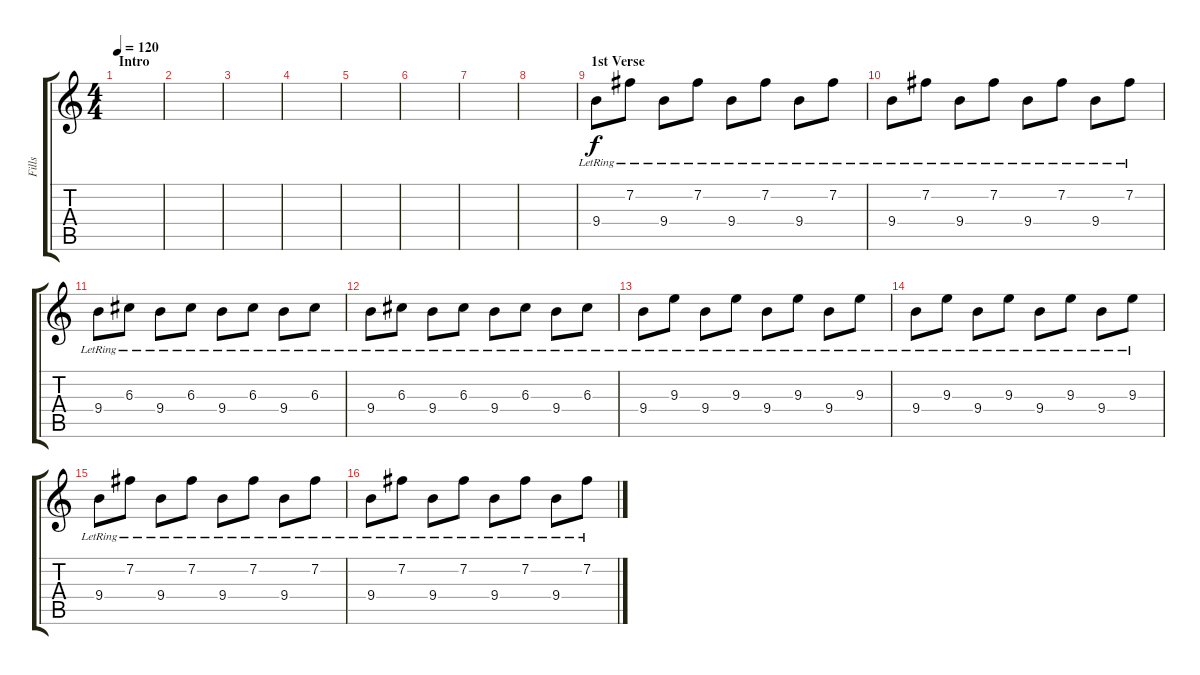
\track ("Fills" "Fills") {instrument guitarharmonics}
\staff {score tabs}
\tuning (E4 B3 G3 D3 A2 E2) {hide}
\ts (4 4)
\section ("" "Intro")
\tempo 120
\tempo 100
\tempo 120
\clef g2
\ks c
|
|
|
|
|
|
|
|
\section ("" "1st Verse")
9.4{lr}.8 7.2{lr}.8 9.4{lr}.8 7.2{lr}.8 9.4{lr}.8 7.2{lr}.8 9.4{lr}.8 7.2{lr}.8 |
9.4{lr}.8 7.2{lr}.8 9.4{lr}.8 7.2{lr}.8 9.4{lr}.8 7.2{lr}.8 9.4{lr}.8 7.2{lr}.8 |
9.4{lr}.8 6.3{lr}.8 9.4{lr}.8 6.3{lr}.8 9.4{lr}.8 6.3{lr}.8 9.4{lr}.8 6.3{lr}.8 |
9.4{lr}.8 6.3{lr}.8 9.4{lr}.8 6.3{lr}.8 9.4{lr}.8 6.3{lr}.8 9.4{lr}.8 6.3{lr}.8 |
9.4{lr}.8 9.3{lr}.8 9.4{lr}.8 9.3{lr}.8 9.4{lr}.8 9.3{lr}.8 9.4{lr}.8 9.3{lr}.8 |
9.4{lr}.8 9.3{lr}.8 9.4{lr}.8 9.3{lr}.8 9.4{lr}.8 9.3{lr}.8 9.4{lr}.8 9.3{lr}.8 |
9.4{lr}.8 7.2{lr}.8 9.4{lr}.8 7.2{lr}.8 9.4{lr}.8 7.2{lr}.8 9.4{lr}.8 7.2{lr}.8 |
9.4{lr}.8 7.2{lr}.8 9.4{lr}.8 7.2{lr}.8 9.4{lr}.8 7.2{lr}.8 9.4{lr}.8 7.2{lr}.8
